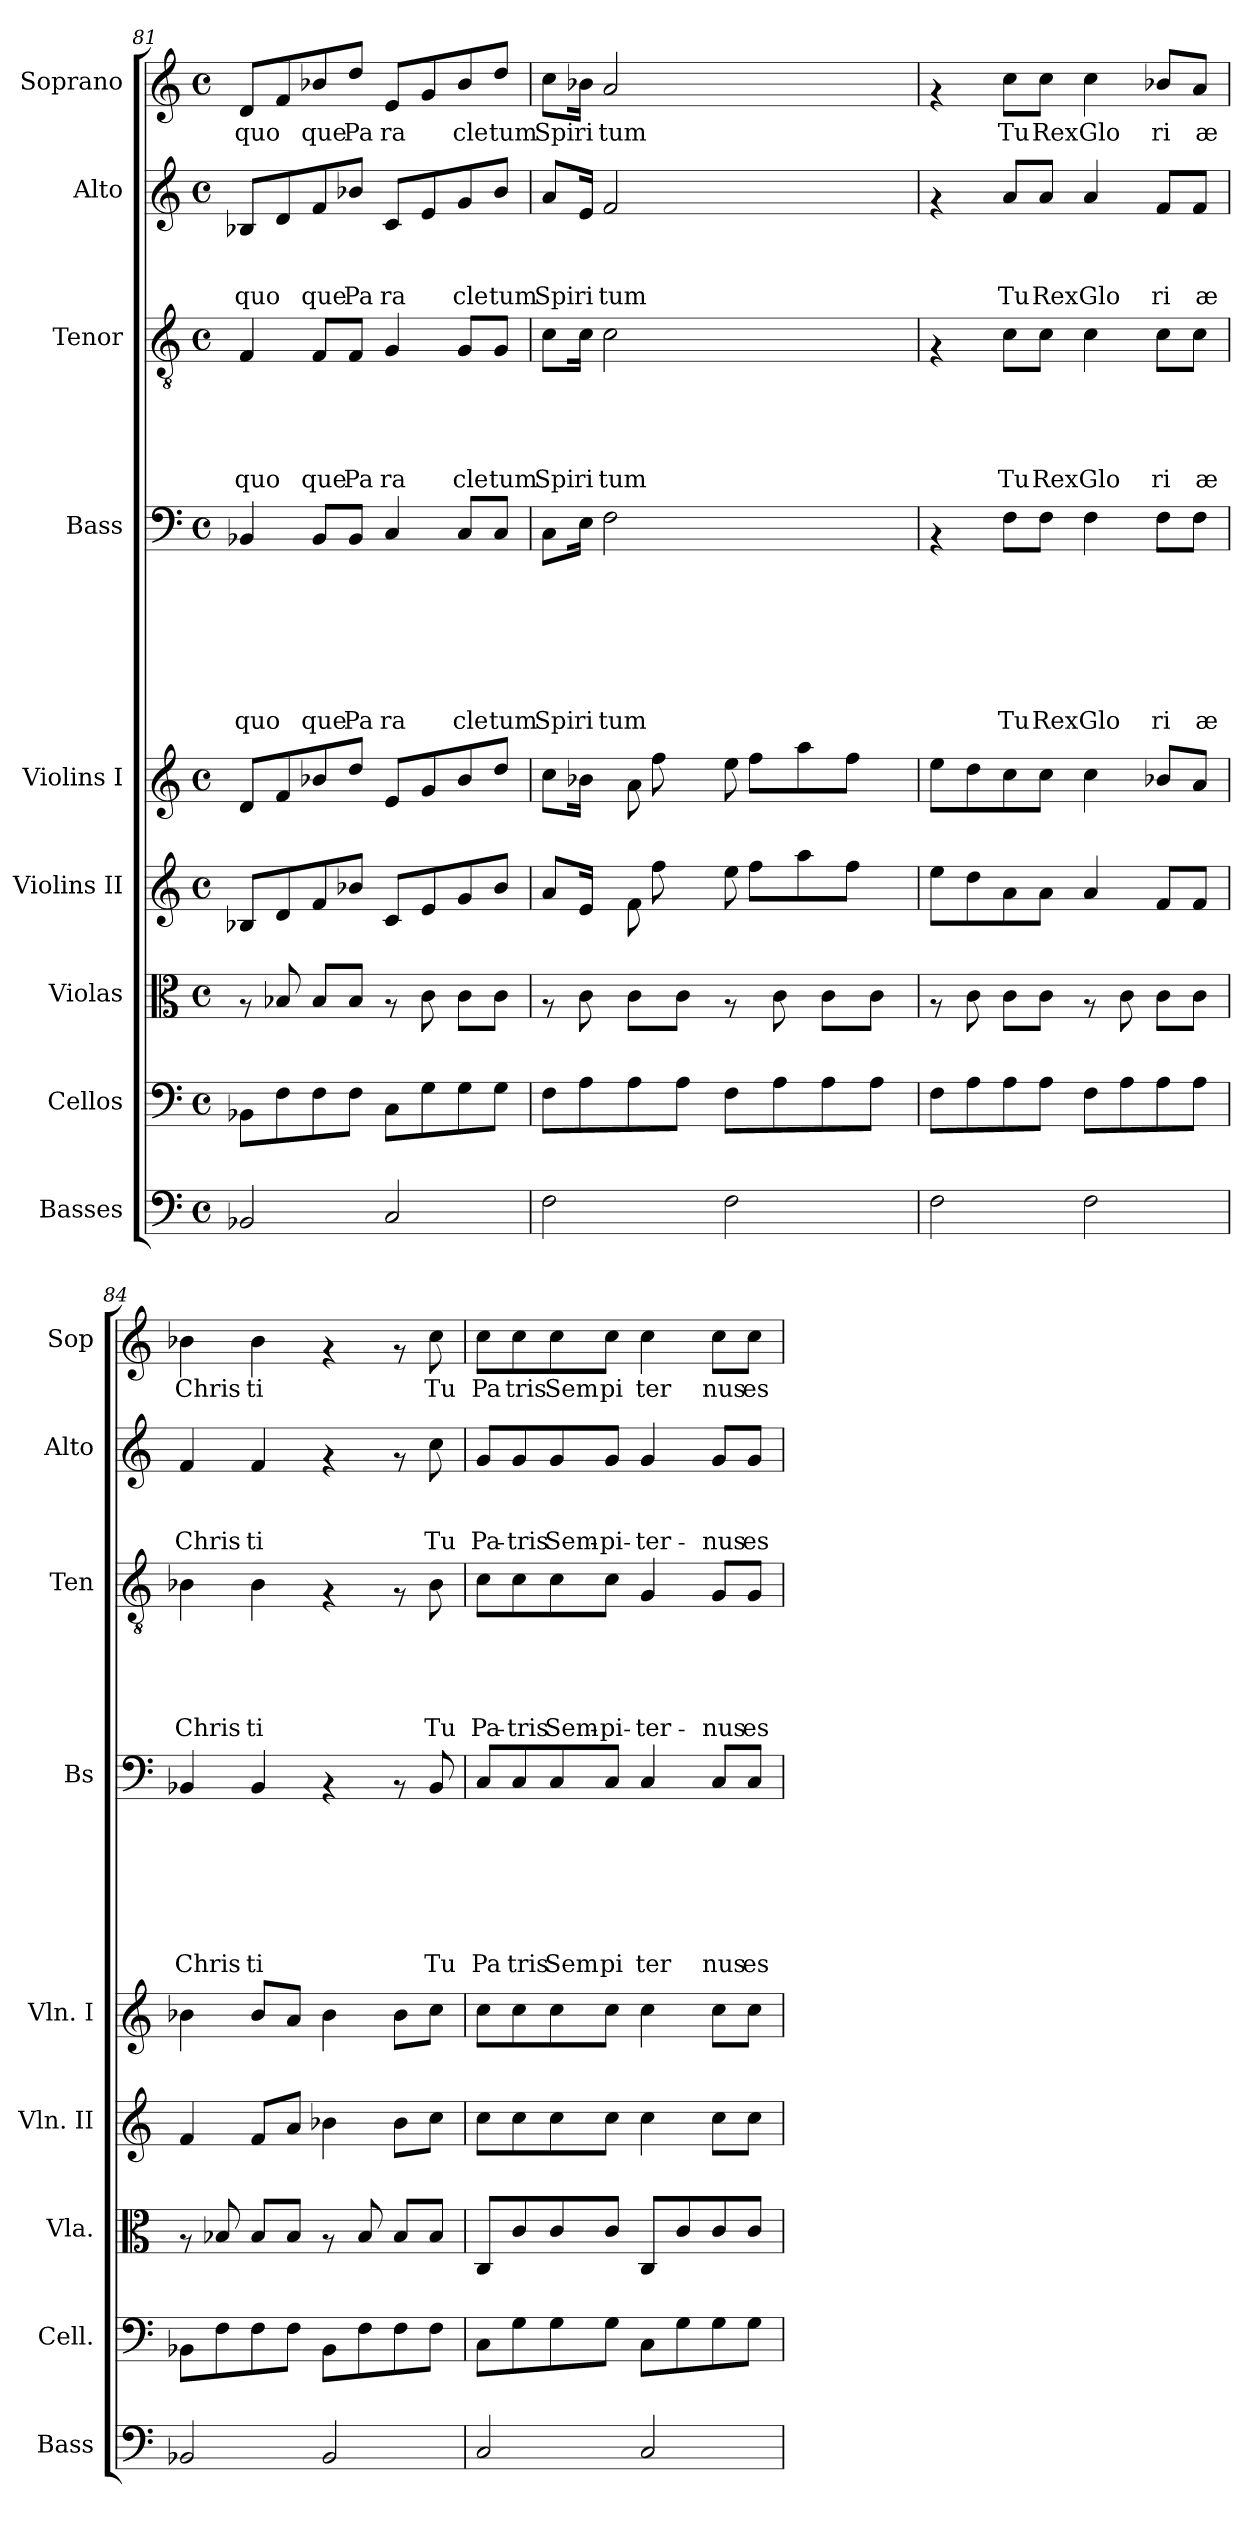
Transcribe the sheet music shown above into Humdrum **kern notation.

**kern	**kern	**kern	**kern	**kern	**kern	**text	**text	**text	**text	**text	**text	**text	**kern	**text	**text	**text	**text	**text	**kern	**text	**text	**text	**kern	**text
*part9	*part8	*part7	*part6	*part5	*part4	*part4	*part4	*part4	*part4	*part4	*part4	*part4	*part3	*part3	*part3	*part3	*part3	*part3	*part2	*part2	*part2	*part2	*part1	*part1
*staff9	*staff8	*staff7	*staff6	*staff5	*staff4	*staff4	*staff4	*staff4	*staff4	*staff4	*staff4	*staff4	*staff3	*staff3	*staff3	*staff3	*staff3	*staff3	*staff2	*staff2	*staff2	*staff2	*staff1	*staff1
*I"Basses	*I"Cellos	*I"Violas	*I"Violins II	*I"Violins I	*I"Bass	*	*	*	*	*	*	*	*I"Tenor	*	*	*	*	*	*I"Alto	*	*	*	*I"Soprano	*
*I'Bass	*I'Cell.	*I'Vla.	*I'Vln. II	*I'Vln. I	*I'Bs	*	*	*	*	*	*	*	*I'Ten	*	*	*	*	*	*I'Alto	*	*	*	*I'Sop	*
!!LO:PB:g=z
*clefF4	*clefF4	*clefC3	*clefG2	*clefG2	*clefF4	*	*	*	*	*	*	*	*clefGv2	*	*	*	*	*	*clefG2	*	*	*	*clefG2	*
*ITrd7c12	*	*	*	*	*	*	*	*	*	*	*	*	*	*	*	*	*	*	*	*	*	*	*	*
*k[]	*k[]	*k[]	*k[]	*k[]	*k[]	*	*	*	*	*	*	*	*k[]	*	*	*	*	*	*k[]	*	*	*	*k[]	*
*C:	*C:	*C:	*C:	*C:	*C:	*	*	*	*	*	*	*	*C:	*	*	*	*	*	*C:	*	*	*	*C:	*
*M4/4	*M4/4	*M4/4	*M4/4	*M4/4	*M4/4	*	*	*	*	*	*	*	*M4/4	*	*	*	*	*	*M4/4	*	*	*	*M4/4	*
*met(c)	*met(c)	*met(c)	*met(c)	*met(c)	*met(c)	*	*	*	*	*	*	*	*met(c)	*	*	*	*	*	*met(c)	*	*	*	*met(c)	*
=81	=81	=81	=81	=81	=81	=81	=81	=81	=81	=81	=81	=81	=81	=81	=81	=81	=81	=81	=81	=81	=81	=81	=81	=81
!	!	!	!	!	!	!	!	!	!	!	!	!LO:LY:b	!	!	!	!	!	!LO:LY:b	!	!	!	!LO:LY:b	!	!LO:LY:b
2BBB-X/	8BB-X\L	8rG	8B-X/L	8d/L	4BB-X/	.	.	.	.	.	.	quo	4F/	.	.	.	.	quo	8B-X/L	.	.	quo	8d/L	quo
.	8F\	8B-X/	8d/	8f/	.	.	.	.	.	.	.	.	.	.	.	.	.	.	8d/	.	.	.	8f/	.
!	!	!	!	!	!	!	!	!	!	!	!	!LO:LY:b	!	!	!	!	!	!LO:LY:b	!	!	!	!LO:LY:b	!	!LO:LY:b
.	8F\	8B-/L	8f/	8b-X/	8BB-/L	.	.	.	.	.	.	que	8F/L	.	.	.	.	que	8f/	.	.	que	8b-X/	que
!	!	!	!	!	!	!	!	!	!	!	!	!LO:LY:b	!	!	!	!	!	!LO:LY:b	!	!	!	!LO:LY:b	!	!LO:LY:b
.	8F\J	8B-/J	8b-X/J	8dd/J	8BB-/J	.	.	.	.	.	.	Pa	8F/J	.	.	.	.	Pa	8b-X/J	.	.	Pa	8dd/J	Pa
!	!	!	!	!	!	!	!	!	!	!	!	!LO:LY:b	!	!	!	!	!	!LO:LY:b	!	!	!	!LO:LY:b	!	!LO:LY:b
2CC/	8C\L	8rG	8c/L	8e/L	4C/	.	.	.	.	.	.	ra	4G/	.	.	.	.	ra	8c/L	.	.	ra	8e/L	ra
.	8G\	8c\	8e/	8g/	.	.	.	.	.	.	.	.	.	.	.	.	.	.	8e/	.	.	.	8g/	.
!	!	!	!	!	!	!	!	!	!	!	!	!LO:LY:b	!	!	!	!	!	!LO:LY:b	!	!	!	!LO:LY:b	!	!LO:LY:b
.	8G\	8c\L	8g/	8b-/	8C/L	.	.	.	.	.	.	cle	8G/L	.	.	.	.	cle	8g/	.	.	cle	8b-/	cle
!	!	!	!	!	!	!	!	!	!	!	!	!LO:LY:b	!	!	!	!	!	!LO:LY:b	!	!	!	!LO:LY:b	!	!LO:LY:b
.	8G\J	8c\J	8b-/J	8dd/J	8C/J	.	.	.	.	.	.	tum	8G/J	.	.	.	.	tum	8b-/J	.	.	tum	8dd/J	tum
=82	=82	=82	=82	=82	=82	=82	=82	=82	=82	=82	=82	=82	=82	=82	=82	=82	=82	=82	=82	=82	=82	=82	=82	=82
*	*	*	*^	*^	*	*	*	*	*	*	*	*	*	*	*	*	*	*	*	*	*	*	*	*
*	*	*	*	*^	*	*^	*	*	*	*	*	*	*	*	*	*	*	*	*	*	*	*	*	*	*	*
!	!	!	!	!	!	!	!	!	!	!	!	!	!	!	!	!LO:LY:b	!	!	!	!	!	!LO:LY:b	!	!	!	!LO:LY:b	!	!LO:LY:b
2FF\	8F\L	8rG	8a/L	4ryy	2ryy	8cc\L	4ryy	2ryy	8C\L	.	.	.	.	.	.	Spi	8c\L	.	.	.	.	Spi	8a/L	.	.	Spi	8cc\L	Spi
!	!	!	!	!	!	!	!	!	!	!	!	!	!	!	!	!LO:LY:b	!	!	!	!	!	!LO:LY:b	!	!	!	!LO:LY:b	!	!LO:LY:b
.	8A\	8c\	16e/Jk	.	.	16b-X\Jk	.	.	16E\Jk	.	.	.	.	.	.	ri	16c\Jk	.	.	.	.	ri	16e/Jk	.	.	ri	16b-X\Jk	ri
!	!	!	!	!	!	!	!	!	!	!	!	!	!	!	!	!LO:LY:b	!	!	!	!	!	!LO:LY:b	!	!	!	!LO:LY:b	!	!LO:LY:b
.	.	.	16ryy	.	.	16ryy	.	.	2F\	.	.	.	.	.	.	tum	2c\	.	.	.	.	tum	2f/	.	.	tum	2a/	tum
.	8A\	8c\L	8f\	16ryy	.	8a\	16ryy	.	.	.	.	.	.	.	.	.	.	.	.	.	.	.	.	.	.	.	.	.
.	.	.	.	8ff\	.	.	8ff\	.	.	.	.	.	.	.	.	.	.	.	.	.	.	.	.	.	.	.	.	.
.	8A\J	8c\J	16ryy	.	.	16ryy	.	.	.	.	.	.	.	.	.	.	.	.	.	.	.	.	.	.	.	.	.	.
.	.	.	2ryy	16ryy	.	2ryy	16ryy	.	.	.	.	.	.	.	.	.	.	.	.	.	.	.	.	.	.	.	.	.
2FF\	8F\L	8rG	.	8ee\	16ryy	.	8ee\	16ryy	.	.	.	.	.	.	.	.	.	.	.	.	.	.	.	.	.	.	.	.
.	.	.	.	.	8ff\L	.	.	8ff\L	.	.	.	.	.	.	.	.	.	.	.	.	.	.	.	.	.	.	.	.
.	8A\	8c\	.	16ryy	.	.	16ryy	.	.	.	.	.	.	.	.	.	.	.	.	.	.	.	.	.	.	.	.	.
.	.	.	.	4ryy	8aa\	.	4ryy	8aa\	4ryy	.	.	.	.	.	.	.	4ryy	.	.	.	.	.	4ryy	.	.	.	4ryy	.
.	8A\	8c\L	.	.	.	.	.	.	.	.	.	.	.	.	.	.	.	.	.	.	.	.	.	.	.	.	.	.
.	.	.	.	.	8ff\J	.	.	8ff\J	.	.	.	.	.	.	.	.	.	.	.	.	.	.	.	.	.	.	.	.
.	8A\J	8c\J	.	.	.	.	.	.	.	.	.	.	.	.	.	.	.	.	.	.	.	.	.	.	.	.	.	.
.	.	.	16ryy	16ryy	16ryy	16ryy	16ryy	16ryy	16ryy	.	.	.	.	.	.	.	16ryy	.	.	.	.	.	16ryy	.	.	.	16ryy	.
*	*	*	*v	*v	*v	*	*	*	*	*	*	*	*	*	*	*	*	*	*	*	*	*	*	*	*	*	*	*
*	*	*	*	*v	*v	*v	*	*	*	*	*	*	*	*	*	*	*	*	*	*	*	*	*	*	*	*
=83	=83	=83	=83	=83	=83	=83	=83	=83	=83	=83	=83	=83	=83	=83	=83	=83	=83	=83	=83	=83	=83	=83	=83	=83
2FF\	8F\L	8rG	8ee\L	8ee\L	4rAA	.	.	.	.	.	.	.	4rF	.	.	.	.	.	4rf	.	.	.	4rf	.
.	8A\	8c\	8dd\	8dd\	.	.	.	.	.	.	.	.	.	.	.	.	.	.	.	.	.	.	.	.
!	!	!	!	!	!	!	!	!	!	!	!	!LO:LY:b	!	!	!	!	!	!LO:LY:b	!	!	!	!LO:LY:b	!	!LO:LY:b
.	8A\	8c\L	8a\	8cc\	8F\L	.	.	.	.	.	.	Tu	8c\L	.	.	.	.	Tu	8a/L	.	.	Tu	8cc\L	Tu
!	!	!	!	!	!	!	!	!	!	!	!	!LO:LY:b	!	!	!	!	!	!LO:LY:b	!	!	!	!LO:LY:b	!	!LO:LY:b
.	8A\J	8c\J	8a\J	8cc\J	8F\J	.	.	.	.	.	.	Rex	8c\J	.	.	.	.	Rex	8a/J	.	.	Rex	8cc\J	Rex
!	!	!	!	!	!	!	!	!	!	!	!	!LO:LY:b	!	!	!	!	!	!LO:LY:b	!	!	!	!LO:LY:b	!	!LO:LY:b
2FF\	8F\L	8rG	4a/	4cc\	4F\	.	.	.	.	.	.	Glo	4c\	.	.	.	.	Glo	4a/	.	.	Glo	4cc\	Glo
.	8A\	8c\	.	.	.	.	.	.	.	.	.	.	.	.	.	.	.	.	.	.	.	.	.	.
!	!	!	!	!	!	!	!	!	!	!	!	!LO:LY:b	!	!	!	!	!	!LO:LY:b	!	!	!	!LO:LY:b	!	!LO:LY:b
.	8A\	8c\L	8f/L	8b-X/L	8F\L	.	.	.	.	.	.	ri	8c\L	.	.	.	.	ri	8f/L	.	.	ri	8b-X/L	ri
!	!	!	!	!	!	!	!	!	!	!	!	!LO:LY:b	!	!	!	!	!	!LO:LY:b	!	!	!	!LO:LY:b	!	!LO:LY:b
.	8A\J	8c\J	8f/J	8a/J	8F\J	.	.	.	.	.	.	æ	8c\J	.	.	.	.	æ	8f/J	.	.	æ	8a/J	æ
=84	=84	=84	=84	=84	=84	=84	=84	=84	=84	=84	=84	=84	=84	=84	=84	=84	=84	=84	=84	=84	=84	=84	=84	=84
!	!	!	!	!	!	!	!	!	!	!	!	!LO:LY:b	!	!	!	!	!	!LO:LY:b	!	!	!	!LO:LY:b	!	!LO:LY:b
2BBB-X/	8BB-X\L	8rG	4f/	4b-X\	4BB-X/	.	.	.	.	.	.	Chris	4B-X\	.	.	.	.	Chris	4f/	.	.	Chris	4b-X\	Chris
.	8F\	8B-X/	.	.	.	.	.	.	.	.	.	.	.	.	.	.	.	.	.	.	.	.	.	.
!	!	!	!	!	!	!	!	!	!	!	!	!LO:LY:b	!	!	!	!	!	!LO:LY:b	!	!	!	!LO:LY:b	!	!LO:LY:b
.	8F\	8B-/L	8f/L	8b-/L	4BB-/	.	.	.	.	.	.	ti	4B-\	.	.	.	.	ti	4f/	.	.	ti	4b-\	ti
.	8F\J	8B-/J	8a/J	8a/J	.	.	.	.	.	.	.	.	.	.	.	.	.	.	.	.	.	.	.	.
2BBB-/	8BB-\L	8rG	4b-X\	4b-\	4rAA	.	.	.	.	.	.	.	4rF	.	.	.	.	.	4rf	.	.	.	4rf	.
.	8F\	8B-/	.	.	.	.	.	.	.	.	.	.	.	.	.	.	.	.	.	.	.	.	.	.
.	8F\	8B-/L	8b-\L	8b-\L	8rAA	.	.	.	.	.	.	.	8rF	.	.	.	.	.	8rf	.	.	.	8rf	.
!	!	!	!	!	!	!	!	!	!	!	!	!LO:LY:b	!	!	!	!	!	!LO:LY:b	!	!	!	!LO:LY:b	!	!LO:LY:b
.	8F\J	8B-/J	8cc\J	8cc\J	8BB-/	.	.	.	.	.	.	Tu	8B-\	.	.	.	.	Tu	8cc\	.	.	Tu	8cc\	Tu
!!LO:LB:g=z
=85	=85	=85	=85	=85	=85	=85	=85	=85	=85	=85	=85	=85	=85	=85	=85	=85	=85	=85	=85	=85	=85	=85	=85	=85
!	!	!	!	!	!	!	!	!	!	!	!	!LO:LY:b	!	!	!	!	!	!LO:LY:b	!	!	!	!LO:LY:b	!	!LO:LY:b
2CC/	8C\L	8C/L	8cc\L	8cc\L	8C/L	.	.	.	.	.	.	Pa	8c\L	.	.	.	.	Pa-	8g/L	.	.	Pa-	8cc\L	Pa
!	!	!	!	!	!	!	!	!	!	!	!	!LO:LY:b	!	!	!	!	!	!LO:LY:b	!	!	!	!LO:LY:b	!	!LO:LY:b
.	8G\	8c/	8cc\	8cc\	8C/	.	.	.	.	.	.	tris	8c\	.	.	.	.	-tris	8g/	.	.	-tris	8cc\	tris
!	!	!	!	!	!	!	!	!	!	!	!	!LO:LY:b	!	!	!	!	!	!LO:LY:b	!	!	!	!LO:LY:b	!	!LO:LY:b
.	8G\	8c/	8cc\	8cc\	8C/	.	.	.	.	.	.	Sem	8c\	.	.	.	.	Sem-	8g/	.	.	Sem-	8cc\	Sem
!	!	!	!	!	!	!	!	!	!	!	!	!LO:LY:b	!	!	!	!	!	!LO:LY:b	!	!	!	!LO:LY:b	!	!LO:LY:b
.	8G\J	8c/J	8cc\J	8cc\J	8C/J	.	.	.	.	.	.	pi	8c\J	.	.	.	.	-pi-	8g/J	.	.	-pi-	8cc\J	pi
!	!	!	!	!	!	!	!	!	!	!	!	!LO:LY:b	!	!	!	!	!	!LO:LY:b	!	!	!	!LO:LY:b	!	!LO:LY:b
2CC/	8C\L	8C/L	4cc\	4cc\	4C/	.	.	.	.	.	.	ter	4G/	.	.	.	.	-ter-	4g/	.	.	-ter-	4cc\	ter
.	8G\	8c/	.	.	.	.	.	.	.	.	.	.	.	.	.	.	.	.	.	.	.	.	.	.
!	!	!	!	!	!	!	!	!	!	!	!	!LO:LY:b	!	!	!	!	!	!LO:LY:b	!	!	!	!LO:LY:b	!	!LO:LY:b
.	8G\	8c/	8cc\L	8cc\L	8C/L	.	.	.	.	.	.	nus	8G/L	.	.	.	.	-nus	8g/L	.	.	-nus	8cc\L	nus
!	!	!	!	!	!	!	!	!	!	!	!	!LO:LY:b	!	!	!	!	!	!LO:LY:b	!	!	!	!LO:LY:b	!	!LO:LY:b
.	8G\J	8c/J	8cc\J	8cc\J	8C/J	.	.	.	.	.	.	es	8G/J	.	.	.	.	es	8g/J	.	.	es	8cc\J	es
=	=	=	=	=	=	=	=	=	=	=	=	=	=	=	=	=	=	=	=	=	=	=	=	=
*-	*-	*-	*-	*-	*-	*-	*-	*-	*-	*-	*-	*-	*-	*-	*-	*-	*-	*-	*-	*-	*-	*-	*-	*-
